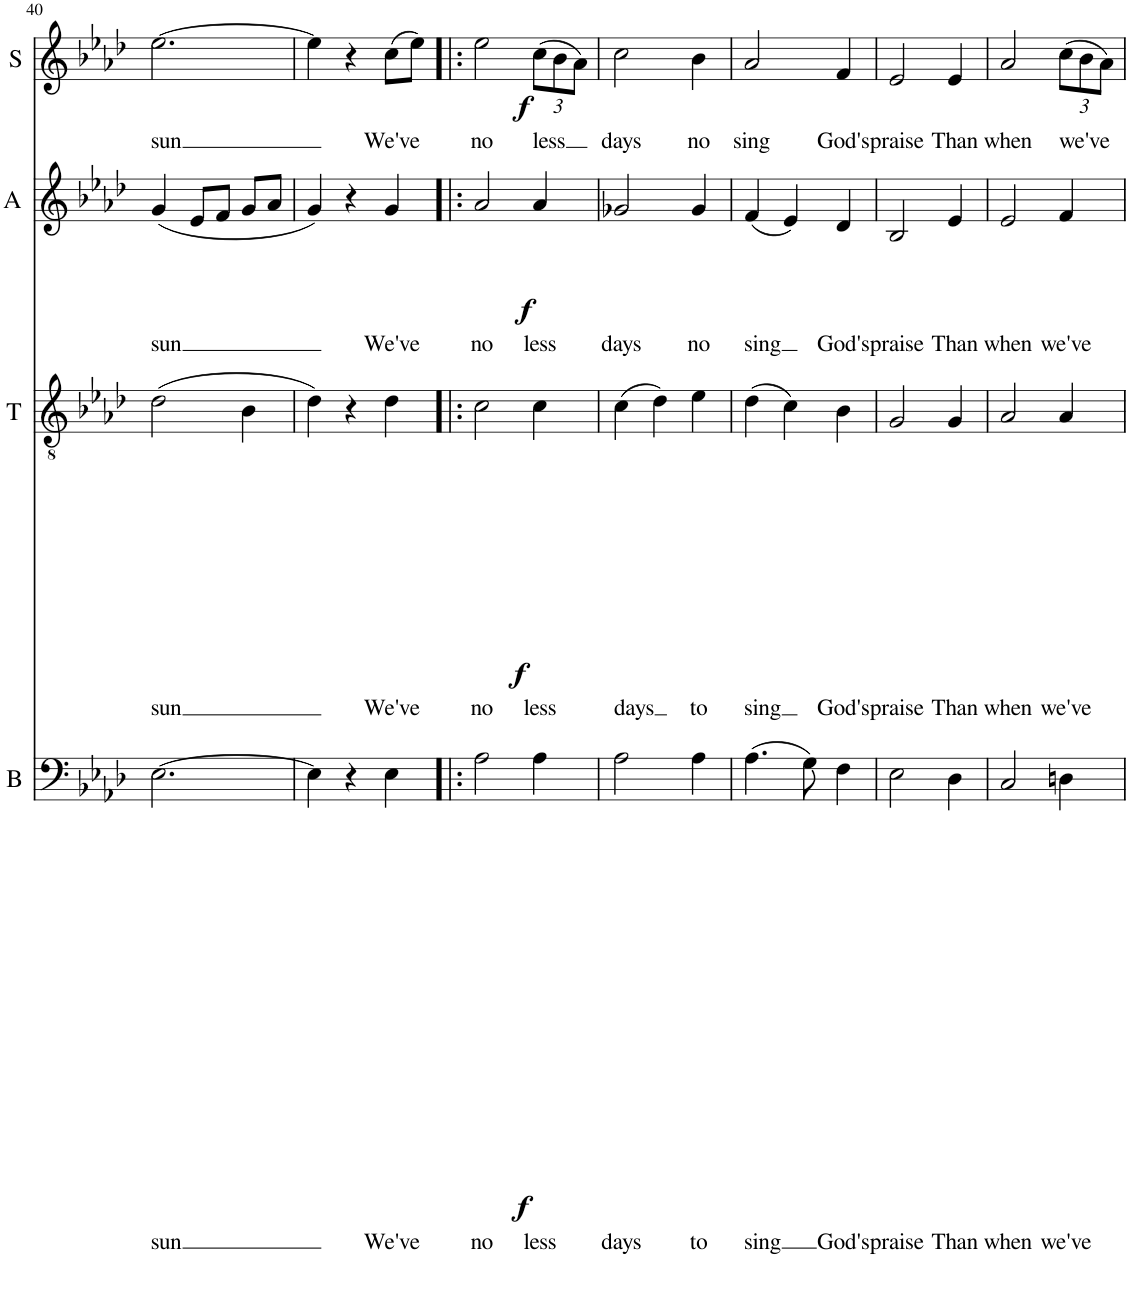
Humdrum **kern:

**kern	**text	**dynam	**kern	**text	**dynam	**kern	**text	**dynam	**kern	**text	**dynam
*part4	*part4	*part4	*part3	*part3	*part3	*part2	*part2	*part2	*part1	*part1	*part1
*staff4	*staff4	*staff4	*staff3	*staff3	*staff3	*staff2	*staff2	*staff2	*staff1	*staff1	*staff1
*I"B	*	*	*I"T	*	*	*I"A	*	*	*I"S	*	*
*I'B	*	*	*I'T	*	*	*I'A	*	*	*I'S	*	*
!!LO:PB:g=z
*clefF4	*	*	*clefGv2	*	*	*clefG2	*	*	*clefG2	*	*
*k[b-e-a-d-]	*	*	*k[b-e-a-d-]	*	*	*k[b-e-a-d-]	*	*	*k[b-e-a-d-]	*	*
*M3/4	*	*	*M3/4	*	*	*M3/4	*	*	*M3/4	*	*
=40	=40	=40	=40	=40	=40	=40	=40	=40	=40	=40	=40
!	!LO:LY:b	!	!	!LO:LY:b	!	!	!LO:LY:b	!	!	!LO:LY:b	!
[2.E-\	sun	.	(2d-\	sun	.	(4g/	sun	.	[2.ee-\	sun	.
.	.	.	.	.	.	8e-/L	.	.	.	.	.
.	.	.	.	.	.	8f/J	.	.	.	.	.
.	.	.	4B-\	.	.	8g/L	.	.	.	.	.
.	.	.	.	.	.	8a-/J	.	.	.	.	.
=41	=41	=41	=41	=41	=41	=41	=41	=41	=41	=41	=41
4E-\]	.	.	4d-\)	.	.	4g/)	.	.	4ee-\]	.	.
4r	.	.	4r	.	.	4r	.	.	4r	.	.
!	!LO:LY:b	!LO:DY:b	!	!LO:LY:b	!LO:DY:b	!	!LO:LY:b	!LO:DY:b	!	!LO:LY:b	!LO:DY:b
4E-\	We've	f	4d-\	We've	f	4g/	We've	f	(8cc\L	We've	f
.	.	.	.	.	.	.	.	.	8ee-\J)	.	.
=42!|:	=42!|:	=42!|:	=42!|:	=42!|:	=42!|:	=42!|:	=42!|:	=42!|:	=42!|:	=42!|:	=42!|:
!	!LO:LY:b	!	!	!LO:LY:b	!	!	!LO:LY:b	!	!	!LO:LY:b	!
2A-\	no	.	2c\	no	.	2a-/	no	.	2ee-\	no	.
!	!LO:LY:b	!	!	!LO:LY:b	!	!	!LO:LY:b	!	!	!	!
*	*	*	*	*	*	*	*	*	*Xbrackettup	*	*
!	!	!	!	!	!	!	!	!	!	!LO:LY:b	!
4A-\	less	.	4c\	less	.	4a-/	less	.	(12cc\L	less	.
.	.	.	.	.	.	.	.	.	12b-\	.	.
.	.	.	.	.	.	.	.	.	12a-\J)	.	.
=43	=43	=43	=43	=43	=43	=43	=43	=43	=43	=43	=43
!	!LO:LY:b	!	!	!LO:LY:b	!	!	!LO:LY:b	!	!	!LO:LY:b	!
2A-\	days	.	(4c\	days	.	2g-X/	days	.	2cc\	days	.
.	.	.	4d-\)	.	.	.	.	.	.	.	.
!	!LO:LY:b	!	!	!LO:LY:b	!	!	!LO:LY:b	!	!	!LO:LY:b	!
4A-\	to	.	4e-\	to	.	4g-/	no	.	4b-\	no	.
=44	=44	=44	=44	=44	=44	=44	=44	=44	=44	=44	=44
!	!LO:LY:b	!	!	!LO:LY:b	!	!	!LO:LY:b	!	!	!LO:LY:b	!
(4.A-\	sing	.	(4d-\	sing	.	(4f/	sing	.	2a-/	sing	.
.	.	.	4c\)	.	.	4e-/)	.	.	.	.	.
8G\)	.	.	.	.	.	.	.	.	.	.	.
!	!LO:LY:b	!	!	!LO:LY:b	!	!	!LO:LY:b	!	!	!LO:LY:b	!
4F\	God's	.	4B-\	God's	.	4d-/	God's	.	4f/	God's	.
=45	=45	=45	=45	=45	=45	=45	=45	=45	=45	=45	=45
!	!LO:LY:b	!	!	!LO:LY:b	!	!	!LO:LY:b	!	!	!LO:LY:b	!
2E-\	praise	.	2G/	praise	.	2B-/	praise	.	2e-/	praise	.
!	!LO:LY:b	!	!	!LO:LY:b	!	!	!LO:LY:b	!	!	!LO:LY:b	!
4D-\	Than	.	4G/	Than	.	4e-/	Than	.	4e-/	Than	.
=46	=46	=46	=46	=46	=46	=46	=46	=46	=46	=46	=46
!	!LO:LY:b	!	!	!LO:LY:b	!	!	!LO:LY:b	!	!	!LO:LY:b	!
2C/	when	.	2A-/	when	.	2e-/	when	.	2a-/	when	.
!	!LO:LY:b	!	!	!LO:LY:b	!	!	!LO:LY:b	!	!	!LO:LY:b	!
4Dn\	we've	.	4A-/	we've	.	4f/	we've	.	(12cc\L	we've	.
.	.	.	.	.	.	.	.	.	12b-\	.	.
.	.	.	.	.	.	.	.	.	12a-\J)	.	.
=	=	=	=	=	=	=	=	=	=	=	=
*-	*-	*-	*-	*-	*-	*-	*-	*-	*-	*-	*-
